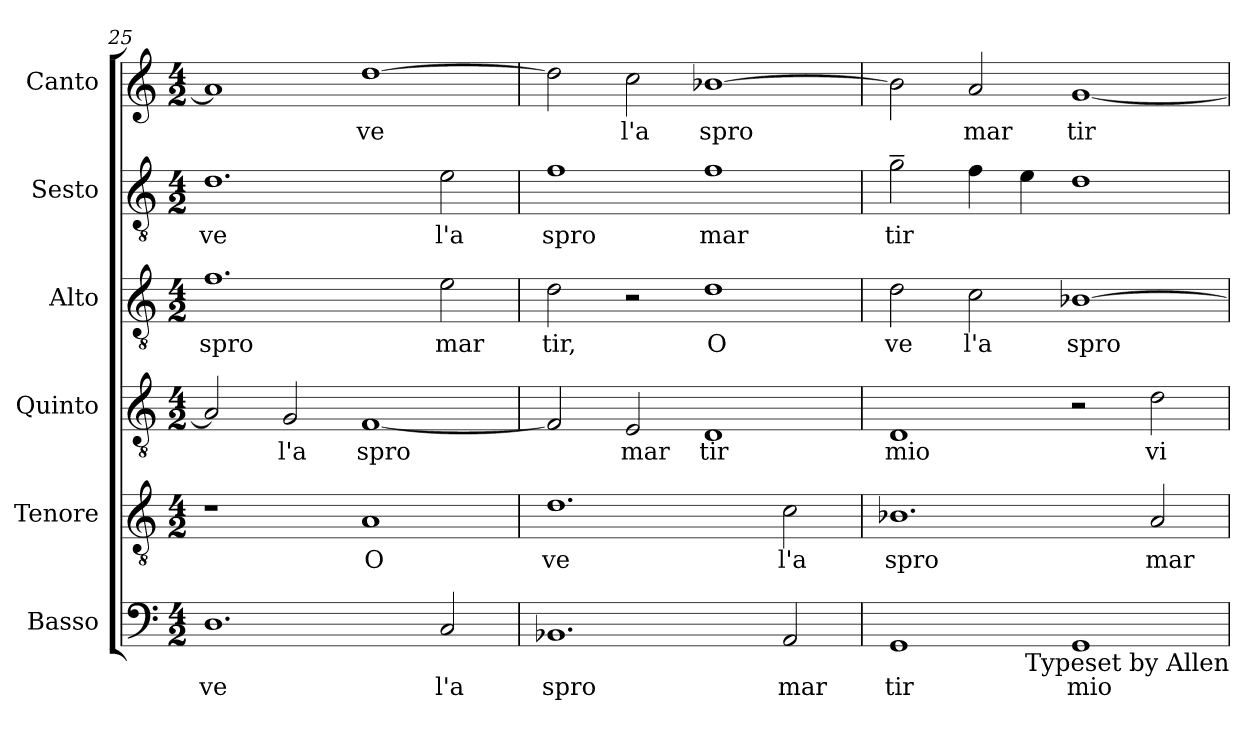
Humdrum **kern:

**kern	**text	**kern	**text	**kern	**text	**kern	**text	**kern	**text	**kern	**text
*part6	*part6	*part5	*part5	*part4	*part4	*part3	*part3	*part2	*part2	*part1	*part1
*staff6	*staff6	*staff5	*staff5	*staff4	*staff4	*staff3	*staff3	*staff2	*staff2	*staff1	*staff1
*I"Basso	*	*I"Tenore	*	*I"Quinto	*	*I"Alto	*	*I"Sesto	*	*I"Canto	*
*clefF4	*	*clefGv2	*	*clefGv2	*	*clefGv2	*	*clefGv2	*	*clefG2	*
*M4/2	*	*M4/2	*	*M4/2	*	*M4/2	*	*M4/2	*	*M4/2	*
=25	=25	=25	=25	=25	=25	=25	=25	=25	=25	=25	=25
!	!LO:LY:b:cj	!	!	!	!	!	!LO:LY:b:cj	!	!LO:LY:b:cj	!	!
1.D	ve	1r	.	2A/]	.	1.f	spro	1.d	ve	1a]	.
!	!	!	!	!	!LO:LY:b:cj	!	!	!	!	!	!
.	.	.	.	2G/	l'a	.	.	.	.	.	.
!	!	!	!LO:LY:b:cj	!	!LO:LY:b	!	!	!	!	!	!LO:LY:b:cj
.	.	1A	O	[<1F	spro	.	.	.	.	[>1dd	ve
!	!LO:LY:b:cj	!	!	!	!	!	!LO:LY:b:cj	!	!LO:LY:b:cj	!	!
2C/	l'a	.	.	.	.	2e\	mar	2e\	l'a	.	.
=26	=26	=26	=26	=26	=26	=26	=26	=26	=26	=26	=26
!	!LO:LY:b:cj	!	!LO:LY:b:cj	!	!	!	!LO:LY:b:cj	!	!LO:LY:b:cj	!	!
1.BB-X	spro	1.d	ve	2F/]	.	2d\	tir,	1f	spro	2dd\]	.
!	!	!	!	!	!LO:LY:b:cj	!	!	!	!	!	!LO:LY:b:cj
.	.	.	.	2E/	mar	2r	.	.	.	2cc\	l'a
!	!	!	!	!	!LO:LY:b:cj	!	!LO:LY:b:cj	!	!LO:LY:b:cj	!	!LO:LY:b
.	.	.	.	1D	tir	1d	O	1f	mar	[>1b-X	spro
!	!LO:LY:b:cj	!	!LO:LY:b:cj	!	!	!	!	!	!	!	!
2AA/	mar	2c\	l'a	.	.	.	.	.	.	.	.
!!LO:LB:g=z
=27	=27	=27	=27	=27	=27	=27	=27	=27	=27	=27	=27
!	!LO:LY:b:cj	!	!LO:LY:b:cj	!	!LO:LY:b:cj	!	!LO:LY:b:cj	!	!LO:LY:b:cj	!	!
1GG	tir	1.B-X	spro	1D	mio	2d\	ve	2g~>\	tir	2b-\]	.
!	!	!	!	!	!	!	!LO:LY:b:cj	!	!	!	!LO:LY:b:cj
.	.	.	.	.	.	2c\	l'a	4f\	.	2a/	mar
.	.	.	.	.	.	.	.	4e\	.	.	.
!	!LO:LY:b:cj	!	!	!	!	!	!LO:LY:b	!	!	!	!LO:LY:b:cj
1GG	mio	.	.	2r	.	[>1B-X	spro	1d	.	[<1g	tir
!	!	!	!LO:LY:b:cj	!	!LO:LY:b:cj	!	!	!	!	!	!
.	.	2A/	mar	2d\	vi-	.	.	.	.	.	.
!LO:TX:b:t=Typeset by Allen	!	!	!	!	!	!	!	!	!	!	!
=	=	=	=	=	=	=	=	=	=	=	=
*-	*-	*-	*-	*-	*-	*-	*-	*-	*-	*-	*-
